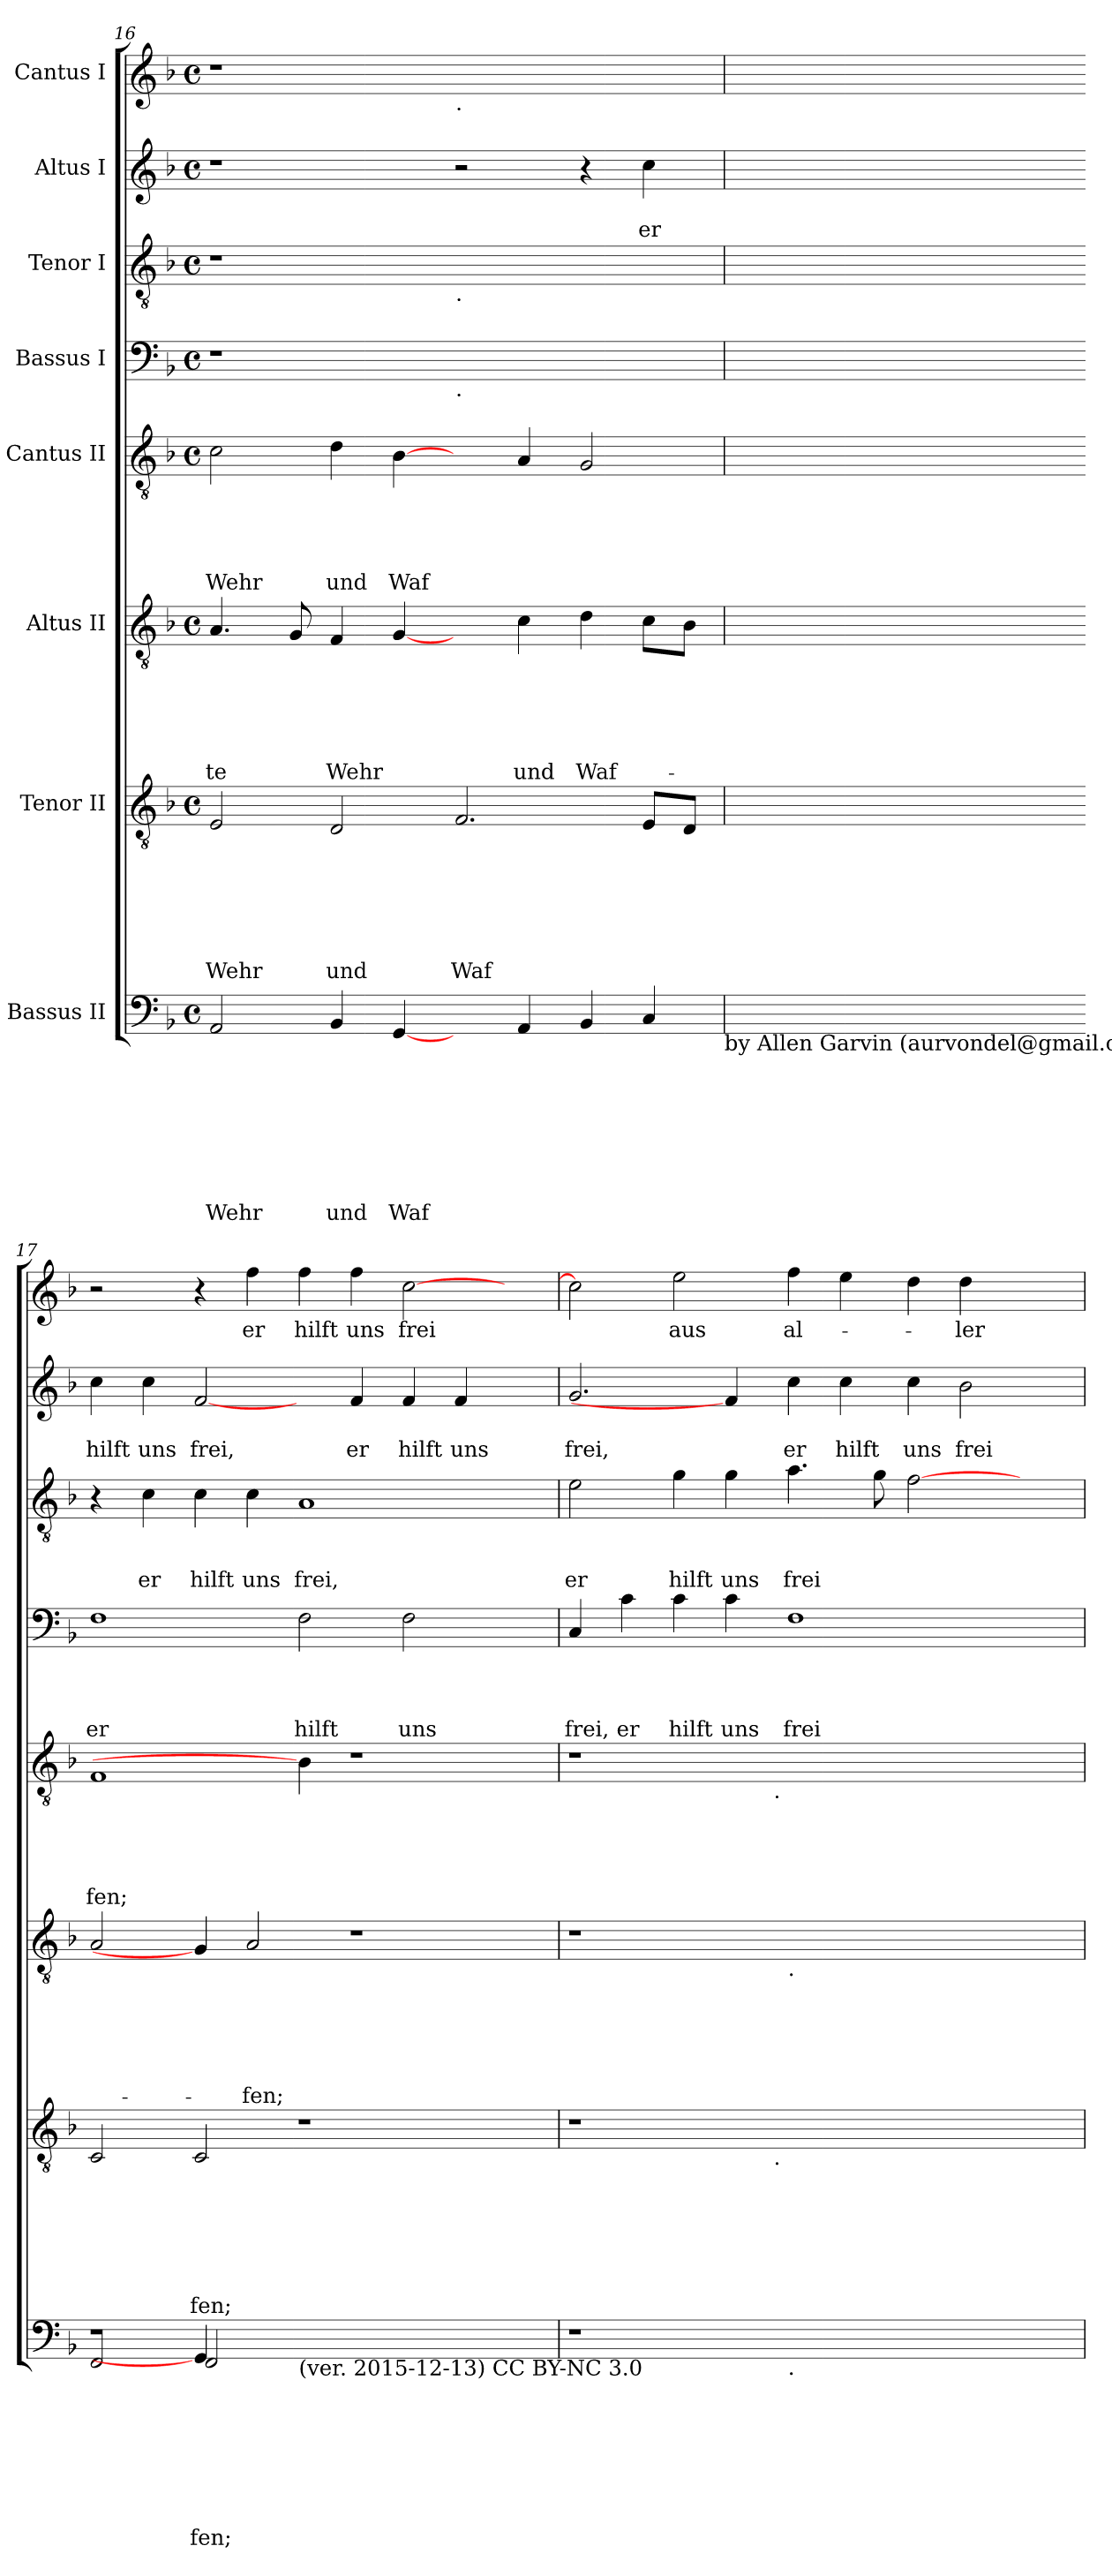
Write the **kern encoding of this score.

**kern	**text	**text	**text	**text	**text	**text	**text	**text	**kern	**text	**text	**text	**text	**text	**text	**text	**kern	**text	**text	**text	**text	**text	**text	**kern	**text	**text	**text	**text	**text	**kern	**text	**text	**text	**text	**kern	**text	**text	**text	**kern	**text	**text	**kern	**text
*part8	*part8	*part8	*part8	*part8	*part8	*part8	*part8	*part8	*part7	*part7	*part7	*part7	*part7	*part7	*part7	*part7	*part6	*part6	*part6	*part6	*part6	*part6	*part6	*part5	*part5	*part5	*part5	*part5	*part5	*part4	*part4	*part4	*part4	*part4	*part3	*part3	*part3	*part3	*part2	*part2	*part2	*part1	*part1
*staff8	*staff8	*staff8	*staff8	*staff8	*staff8	*staff8	*staff8	*staff8	*staff7	*staff7	*staff7	*staff7	*staff7	*staff7	*staff7	*staff7	*staff6	*staff6	*staff6	*staff6	*staff6	*staff6	*staff6	*staff5	*staff5	*staff5	*staff5	*staff5	*staff5	*staff4	*staff4	*staff4	*staff4	*staff4	*staff3	*staff3	*staff3	*staff3	*staff2	*staff2	*staff2	*staff1	*staff1
*I"Bassus II	*	*	*	*	*	*	*	*	*I"Tenor II	*	*	*	*	*	*	*	*I"Altus II	*	*	*	*	*	*	*I"Cantus II	*	*	*	*	*	*I"Bassus I	*	*	*	*	*I"Tenor I	*	*	*	*I"Altus I	*	*	*I"Cantus I	*
*clefF4	*	*	*	*	*	*	*	*	*clefGv2	*	*	*	*	*	*	*	*clefGv2	*	*	*	*	*	*	*clefGv2	*	*	*	*	*	*clefF4	*	*	*	*	*clefGv2	*	*	*	*clefG2	*	*	*clefG2	*
*k[b-]	*	*	*	*	*	*	*	*	*k[b-]	*	*	*	*	*	*	*	*k[b-]	*	*	*	*	*	*	*k[b-]	*	*	*	*	*	*k[b-]	*	*	*	*	*k[b-]	*	*	*	*k[b-]	*	*	*k[b-]	*
*F:	*	*	*	*	*	*	*	*	*F:	*	*	*	*	*	*	*	*F:	*	*	*	*	*	*	*F:	*	*	*	*	*	*F:	*	*	*	*	*F:	*	*	*	*F:	*	*	*F:	*
*M4/4	*	*	*	*	*	*	*	*	*M4/4	*	*	*	*	*	*	*	*M4/4	*	*	*	*	*	*	*M4/4	*	*	*	*	*	*M4/4	*	*	*	*	*M4/4	*	*	*	*M4/4	*	*	*M4/4	*
*met(c)	*	*	*	*	*	*	*	*	*met(c)	*	*	*	*	*	*	*	*met(c)	*	*	*	*	*	*	*met(c)	*	*	*	*	*	*met(c)	*	*	*	*	*met(c)	*	*	*	*met(c)	*	*	*met(c)	*
=16	=16	=16	=16	=16	=16	=16	=16	=16	=16	=16	=16	=16	=16	=16	=16	=16	=16	=16	=16	=16	=16	=16	=16	=16	=16	=16	=16	=16	=16	=16	=16	=16	=16	=16	=16	=16	=16	=16	=16	=16	=16	=16	=16
!	!	!	!	!	!	!	!	!LO:LY:b	!	!	!	!	!	!	!	!LO:LY:b	!	!	!	!	!	!	!LO:LY:b	!	!	!	!	!	!LO:LY:b	!	!	!	!	!	!	!	!	!	!	!	!	!	!
2AA/	.	.	.	.	.	.	.	Wehr	2E/	.	.	.	.	.	.	Wehr	4.A/	.	.	.	.	.	-te	2c\	.	.	.	.	Wehr	1r	.	.	.	.	1r	.	.	.	1r	.	.	1r	.
.	.	.	.	.	.	.	.	.	.	.	.	.	.	.	.	.	8G/	.	.	.	.	.	.	.	.	.	.	.	.	.	.	.	.	.	.	.	.	.	.	.	.	.	.
!	!	!	!	!	!	!	!	!LO:LY:b	!	!	!	!	!	!	!	!LO:LY:b	!	!	!	!	!	!	!LO:LY:b	!	!	!	!	!	!LO:LY:b	!	!	!	!	!	!	!	!	!	!	!	!	!	!
4BB-/	.	.	.	.	.	.	.	und	2D/	.	.	.	.	.	.	und	4F/	.	.	.	.	.	Wehr	4d\	.	.	.	.	und	.	.	.	.	.	.	.	.	.	.	.	.	.	.
!	!	!	!	!	!	!	!	!LO:LY:b	!	!	!	!	!	!	!	!	!	!	!	!	!	!	!	!	!	!	!	!	!LO:LY:b	!	!	!	!	!	!	!	!	!	!	!	!	!	!
[4GG/	.	.	.	.	.	.	.	Waf	.	.	.	.	.	.	.	.	[4G/	.	.	.	.	.	.	[4B-\	.	.	.	.	Waf	.	.	.	.	.	.	.	.	.	.	.	.	.	.
!	!	!	!	!	!	!	!	!	!	!	!	!	!	!	!	!	!	!	!	!	!	!	!	!	!	!	!	!	!	!	!	!	!	!	!	!	!	!	!	!	!	!LO:TX:b:t=.	!
!	!	!	!	!	!	!	!	!	!	!	!	!	!	!	!	!	!	!	!	!	!	!	!	!	!	!	!	!	!	!	!	!	!	!	!LO:TX:b:t=.	!	!	!	!	!	!	!	!
!	!	!	!	!	!	!	!	!	!	!	!	!	!	!	!	!	!	!	!	!	!	!	!	!	!	!	!	!	!	!LO:TX:b:t=.	!	!	!	!	!	!	!	!	!	!	!	!	!
!	!	!	!	!	!	!	!	!	!	!	!	!	!	!	!	!LO:LY:b	!	!	!	!	!	!	!	!	!	!	!	!	!	!	!	!	!	!	!	!	!	!	!	!	!	!	!
4ryy	.	.	.	.	.	.	.	.	2.F/	.	.	.	.	.	.	Waf	4ryy	.	.	.	.	.	.	4ryy	.	.	.	.	.	1ryy	.	.	.	.	1ryy	.	.	.	2r	.	.	1ryy	.
!	!	!	!	!	!	!	!	!	!	!	!	!	!	!	!	!	!	!	!	!	!	!	!LO:LY:b	!	!	!	!	!	!	!	!	!	!	!	!	!	!	!	!	!	!	!	!
4AA/	.	.	.	.	.	.	.	.	.	.	.	.	.	.	.	.	4c\	.	.	.	.	.	und	4A/	.	.	.	.	.	.	.	.	.	.	.	.	.	.	.	.	.	.	.
!	!	!	!	!	!	!	!	!	!	!	!	!	!	!	!	!	!	!	!	!	!	!	!LO:LY:b	!	!	!	!	!	!	!	!	!	!	!	!	!	!	!	!	!	!	!	!
4BB-/	.	.	.	.	.	.	.	.	.	.	.	.	.	.	.	.	4d\	.	.	.	.	.	Waf-	2G/	.	.	.	.	.	.	.	.	.	.	.	.	.	.	4r	.	.	.	.
!	!	!	!	!	!	!	!	!	!	!	!	!	!	!	!	!	!	!	!	!	!	!	!	!	!	!	!	!	!	!	!	!	!	!	!	!	!	!	!	!	!LO:LY:b	!	!
4C/	.	.	.	.	.	.	.	.	8E/L	.	.	.	.	.	.	.	8c\L	.	.	.	.	.	.	.	.	.	.	.	.	.	.	.	.	.	.	.	.	.	4cc\	.	er	.	.
.	.	.	.	.	.	.	.	.	8D/J	.	.	.	.	.	.	.	8B-\J	.	.	.	.	.	.	.	.	.	.	.	.	.	.	.	.	.	.	.	.	.	.	.	.	.	.
!LO:TX:b:t=by Allen Garvin (aurvondel@gmail.com)	!	!	!	!	!	!	!	!	!	!	!	!	!	!	!	!	!	!	!	!	!	!	!	!	!	!	!	!	!	!	!	!	!	!	!	!	!	!	!	!	!	!	!
=17	=17	=17	=17	=17	=17	=17	=17	=17	=17	=17	=17	=17	=17	=17	=17	=17	=17	=17	=17	=17	=17	=17	=17	=17	=17	=17	=17	=17	=17	=17	=17	=17	=17	=17	=17	=17	=17	=17	=17	=17	=17	=17	=17
*^	*	*	*	*	*	*	*	*	*	*	*	*	*	*	*	*	*	*	*	*	*	*	*	*	*	*	*	*	*	*	*	*	*	*	*	*	*	*	*	*	*	*	*
*	*^	*	*	*	*	*	*	*	*	*	*	*	*	*	*	*	*	*	*	*	*	*	*	*	*	*	*	*	*	*	*	*	*	*	*	*	*	*	*	*	*	*	*	*
!	!	!	!	!	!	!	!	!	!	!	!	!	!	!	!	!	!	!	!	!	!	!	!	!	!	!	!	!	!	!	!LO:LY:b	!	!	!	!	!LO:LY:b	!	!	!	!	!	!	!LO:LY:b	!	!
2FF/	2ryy	1r	.	.	.	.	.	.	.	.	2C/	.	.	.	.	.	.	.	2A/	.	.	.	.	.	.	1F	.	.	.	.	fen;	1F	.	.	.	er	4r	.	.	.	4cc\	.	hilft	2r	.
!	!	!	!	!	!	!	!	!	!	!	!	!	!	!	!	!	!	!	!	!	!	!	!	!	!	!	!	!	!	!	!	!	!	!	!	!	!	!	!	!LO:LY:b	!	!	!LO:LY:b	!	!
.	.	.	.	.	.	.	.	.	.	.	.	.	.	.	.	.	.	.	.	.	.	.	.	.	.	.	.	.	.	.	.	.	.	.	.	.	4c\	.	.	er	4cc\	.	uns	.	.
!	!	!	!	!	!	!	!	!	!	!LO:LY:b	!	!	!	!	!	!	!	!LO:LY:b	!	!	!	!	!	!	!	!	!	!	!	!	!	!	!	!	!	!	!	!	!	!LO:LY:b	!	!	!LO:LY:b	!	!
4GG/]	2FF/	.	.	.	.	.	.	.	.	fen;	2C/	.	.	.	.	.	.	fen;	4G/]	.	.	.	.	.	.	.	.	.	.	.	.	.	.	.	.	.	4c\	.	.	hilft	[2f/	.	frei,	4r	.
!	!	!	!	!	!	!	!	!	!	!	!	!	!	!	!	!	!	!	!	!	!	!	!	!	!LO:LY:b	!	!	!	!	!	!	!	!	!	!	!	!	!	!	!LO:LY:b	!	!	!	!	!LO:LY:b
2ryy	.	.	.	.	.	.	.	.	.	.	.	.	.	.	.	.	.	.	2A/	.	.	.	.	.	-fen;	.	.	.	.	.	.	.	.	.	.	.	4c\	.	.	uns	.	.	.	4ff\	er
!	!LO:TX:b:t=(ver. 2015-12-13) CC BY-NC 3.0	!	!	!	!	!	!	!	!	!	!	!	!	!	!	!	!	!	!	!	!	!	!	!	!	!	!	!	!	!	!	!	!	!	!	!	!	!	!	!	!	!	!	!	!
!	!	!	!	!	!	!	!	!	!	!	!	!	!	!	!	!	!	!	!	!	!	!	!	!	!	!	!	!	!	!	!	!	!	!	!	!LO:LY:b	!	!	!	!LO:LY:b	!	!	!	!	!LO:LY:b
.	1ryy	1ryy	.	.	.	.	.	.	.	.	1r	.	.	.	.	.	.	.	.	.	.	.	.	.	.	4B-\]	.	.	.	.	.	2F\	.	.	.	hilft	1A	.	.	frei,	4ryy	.	.	4ff\	hilft
!	!	!	!	!	!	!	!	!	!	!	!	!	!	!	!	!	!	!	!	!	!	!	!	!	!	!	!	!	!	!	!	!	!	!	!	!	!	!	!	!	!	!	!LO:LY:b	!	!LO:LY:b
1ryy	.	.	.	.	.	.	.	.	.	.	.	.	.	.	.	.	.	.	1r	.	.	.	.	.	.	1r	.	.	.	.	.	.	.	.	.	.	.	.	.	.	4f/	.	er	4ff\	uns
!	!	!	!	!	!	!	!	!	!	!	!	!	!	!	!	!	!	!	!	!	!	!	!	!	!	!	!	!	!	!	!	!	!	!	!	!LO:LY:b	!	!	!	!	!	!	!LO:LY:b	!	!LO:LY:b
.	.	.	.	.	.	.	.	.	.	.	.	.	.	.	.	.	.	.	.	.	.	.	.	.	.	.	.	.	.	.	.	2F\	.	.	.	uns	.	.	.	.	4f/	.	hilft	[>2cc\	frei
!	!	!	!	!	!	!	!	!	!	!	!	!	!	!	!	!	!	!	!	!	!	!	!	!	!	!	!	!	!	!	!	!	!	!	!	!	!	!	!	!	!	!	!LO:LY:b	!	!
.	.	.	.	.	.	.	.	.	.	.	.	.	.	.	.	.	.	.	.	.	.	.	.	.	.	.	.	.	.	.	.	.	.	.	.	.	.	.	.	.	4f/	.	uns	.	.
.	4ryy	4ryy	.	.	.	.	.	.	.	.	4ryy	.	.	.	.	.	.	.	.	.	.	.	.	.	.	.	.	.	.	.	.	4ryy	.	.	.	.	4ryy	.	.	.	4ryy	.	.	4ryy	.
=18	=18	=18	=18	=18	=18	=18	=18	=18	=18	=18	=18	=18	=18	=18	=18	=18	=18	=18	=18	=18	=18	=18	=18	=18	=18	=18	=18	=18	=18	=18	=18	=18	=18	=18	=18	=18	=18	=18	=18	=18	=18	=18	=18	=18	=18
!	!	!	!	!	!	!	!	!	!	!	!	!	!	!	!	!	!	!	!	!	!	!	!	!	!	!	!	!	!	!	!	!	!	!	!	!LO:LY:b	!	!	!	!LO:LY:b	!	!	!LO:LY:b	!	!
*v	*v	*v	*	*	*	*	*	*	*	*	*^	*	*	*	*	*	*	*	*	*	*	*	*	*	*	*^	*	*	*	*	*	*	*	*	*	*	*	*	*	*	*	*	*	*	*
1r	.	.	.	.	.	.	.	.	1r	2ryy	.	.	.	.	.	.	.	1r	.	.	.	.	.	.	1r	2ryy	.	.	.	.	.	4C/	.	.	.	frei,	2e\	.	.	er	2.g/	.	frei,	2cc\]	.
!	!	!	!	!	!	!	!	!	!	!	!	!	!	!	!	!	!	!	!	!	!	!	!	!	!	!	!	!	!	!	!	!	!	!	!	!LO:LY:b	!	!	!	!	!	!	!	!	!
.	.	.	.	.	.	.	.	.	.	.	.	.	.	.	.	.	.	.	.	.	.	.	.	.	.	.	.	.	.	.	.	4c\	.	.	.	er	.	.	.	.	.	.	.	.	.
!	!	!	!	!	!	!	!	!	!	!	!	!	!	!	!	!	!	!	!	!	!	!	!	!	!	!	!	!	!	!	!	!	!	!	!	!LO:LY:b	!	!	!	!LO:LY:b	!	!	!	!	!LO:LY:b
.	.	.	.	.	.	.	.	.	.	4...ryy	.	.	.	.	.	.	.	.	.	.	.	.	.	.	.	4...ryy	.	.	.	.	.	4c\	.	.	.	hilft	4g\	.	.	hilft	.	.	.	2ee\	aus
!	!	!	!	!	!	!	!	!	!	!	!	!	!	!	!	!	!	!	!	!	!	!	!	!	!	!	!	!	!	!	!	!	!	!	!	!LO:LY:b	!	!	!	!LO:LY:b	!	!	!	!	!
.	.	.	.	.	.	.	.	.	.	.	.	.	.	.	.	.	.	.	.	.	.	.	.	.	.	.	.	.	.	.	.	4c\	.	.	.	uns	4g\	.	.	uns	4f/]	.	.	.	.
!	!	!	!	!	!	!	!	!	!	!	!	!	!	!	!	!	!	!	!	!	!	!	!	!	!	!LO:TX:b:t=.	!	!	!	!	!	!	!	!	!	!	!	!	!	!	!	!	!	!	!
!	!	!	!	!	!	!	!	!	!	!LO:TX:b:t=.	!	!	!	!	!	!	!	!	!	!	!	!	!	!	!	!	!	!	!	!	!	!	!	!	!	!	!	!	!	!	!	!	!	!	!
.	.	.	.	.	.	.	.	.	.	1ryy	.	.	.	.	.	.	.	.	.	.	.	.	.	.	.	1ryy	.	.	.	.	.	.	.	.	.	.	.	.	.	.	.	.	.	.	.
!	!	!	!	!	!	!	!	!	!	!	!	!	!	!	!	!	!	!LO:TX:b:t=.	!	!	!	!	!	!	!	!	!	!	!	!	!	!	!	!	!	!	!	!	!	!	!	!	!	!	!
!LO:TX:b:t=.	!	!	!	!	!	!	!	!	!	!	!	!	!	!	!	!	!	!	!	!	!	!	!	!	!	!	!	!	!	!	!	!	!	!	!	!	!	!	!	!	!	!	!	!	!
!	!	!	!	!	!	!	!	!	!	!	!	!	!	!	!	!	!	!	!	!	!	!	!	!	!	!	!	!	!	!	!	!	!	!	!	!LO:LY:b	!	!	!	!LO:LY:b	!	!	!LO:LY:b	!	!LO:LY:b
1ryy	.	.	.	.	.	.	.	.	1ryy	.	.	.	.	.	.	.	.	1ryy	.	.	.	.	.	.	1ryy	.	.	.	.	.	.	1F	.	.	.	frei	4.a\	.	.	frei	4cc\	.	er	4ff\	al-
!	!	!	!	!	!	!	!	!	!	!	!	!	!	!	!	!	!	!	!	!	!	!	!	!	!	!	!	!	!	!	!	!	!	!	!	!	!	!	!	!	!	!	!LO:LY:b	!	!
.	.	.	.	.	.	.	.	.	.	.	.	.	.	.	.	.	.	.	.	.	.	.	.	.	.	.	.	.	.	.	.	.	.	.	.	.	.	.	.	.	4cc\	.	hilft	4ee\	.
.	.	.	.	.	.	.	.	.	.	.	.	.	.	.	.	.	.	.	.	.	.	.	.	.	.	.	.	.	.	.	.	.	.	.	.	.	8g\	.	.	.	.	.	.	.	.
!	!	!	!	!	!	!	!	!	!	!	!	!	!	!	!	!	!	!	!	!	!	!	!	!	!	!	!	!	!	!	!	!	!	!	!	!	!	!	!	!	!	!	!LO:LY:b	!	!
.	.	.	.	.	.	.	.	.	.	.	.	.	.	.	.	.	.	.	.	.	.	.	.	.	.	.	.	.	.	.	.	.	.	.	.	.	[>2f\	.	.	.	4cc\	.	uns	4dd\	.
!	!	!	!	!	!	!	!	!	!	!	!	!	!	!	!	!	!	!	!	!	!	!	!	!	!	!	!	!	!	!	!	!	!	!	!	!	!	!	!	!	!	!	!LO:LY:b	!	!LO:LY:b
.	.	.	.	.	.	.	.	.	.	.	.	.	.	.	.	.	.	.	.	.	.	.	.	.	.	.	.	.	.	.	.	.	.	.	.	.	.	.	.	.	2b-\	.	frei	4dd\	-ler
.	.	.	.	.	.	.	.	.	.	4ryy	.	.	.	.	.	.	.	.	.	.	.	.	.	.	.	4ryy	.	.	.	.	.	.	.	.	.	.	.	.	.	.	.	.	.	.	.
4ryy	.	.	.	.	.	.	.	.	4ryy	.	.	.	.	.	.	.	.	4ryy	.	.	.	.	.	.	4ryy	.	.	.	.	.	.	4ryy	.	.	.	.	4ryy	.	.	.	.	.	.	4ryy	.
.	.	.	.	.	.	.	.	.	.	32ryy	.	.	.	.	.	.	.	.	.	.	.	.	.	.	.	32ryy	.	.	.	.	.	.	.	.	.	.	.	.	.	.	.	.	.	.	.
*	*	*	*	*	*	*	*	*	*v	*v	*	*	*	*	*	*	*	*	*	*	*	*	*	*	*v	*v	*	*	*	*	*	*	*	*	*	*	*	*	*	*	*	*	*	*	*
=	=	=	=	=	=	=	=	=	=	=	=	=	=	=	=	=	=	=	=	=	=	=	=	=	=	=	=	=	=	=	=	=	=	=	=	=	=	=	=	=	=	=	=
*-	*-	*-	*-	*-	*-	*-	*-	*-	*-	*-	*-	*-	*-	*-	*-	*-	*-	*-	*-	*-	*-	*-	*-	*-	*-	*-	*-	*-	*-	*-	*-	*-	*-	*-	*-	*-	*-	*-	*-	*-	*-	*-	*-
